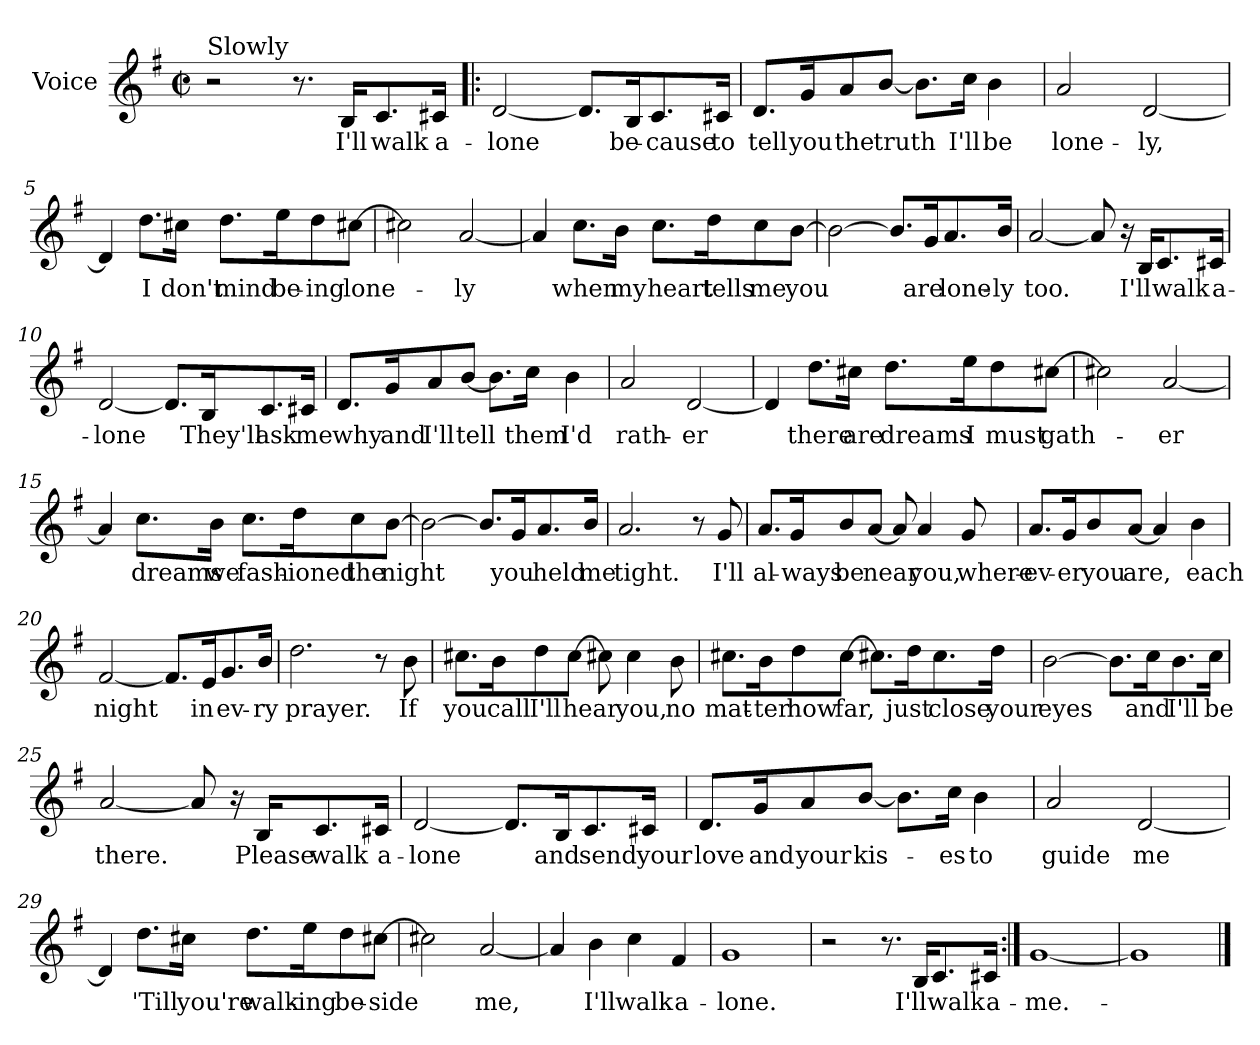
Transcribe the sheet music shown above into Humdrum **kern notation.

**kern	**text
*part1	*part1
*staff1	*staff1
*I"Voice	*
*clefG2	*
*k[f#]	*
*G:	*
*M2/2	*
*met(c|)	*
=1	=1
!LO:TX:a:t=Slowly	!
2r	.
8.r	.
16B/L	I'll
8.c/	walk
16c#X/J	a-
=2!|:	=2!|:
[2d/	-lone
8.d/L]	.
16B/	be-
8.c/	-cause
16c#X/J	to
=3	=3
8.d/L	tell
16g/	you
8a/	the
[8b/J	truth
8.b\L]	.
16cc\J	I'll
4b\	be
=4	=4
2a/	lone-
[2d/	-ly,
!!LO:LB:g=z
=5	=5
4d/]	.
8.dd\L	I
16cc#X\J	don't
8.dd\L	mind
16ee\	be-
8dd\	-ing
[8cc#X\J	lone-
=6	=6
2cc#X\]	.
[2a/	-ly
=7	=7
4a/]	.
8.cc\L	when
16b\J	my
8.cc\L	heart
16dd\	tells
8cc\	me
[8b\J	you
=8	=8
2b\_	.
8.b/L]	.
16g/	are
8.a/	lone-
16b/J	-ly
!!LO:LB:g=z
=9	=9
[2a/	too.
8a/]	.
16r	.
16B/L	I'll
8.c/	walk
16c#X/J	a-
=10	=10
[2d/	-lone
8.d/L]	.
16B/	They'll
8.c/	ask
16c#X/J	me
=11	=11
8.d/L	why
16g/	and
8a/	I'll
[8b/J	tell
8.b\L]	.
16cc\J	them
4b\	I'd
=12	=12
2a/	rath-
[2d/	-er
!!LO:LB:g=z
=13	=13
4d/]	.
8.dd\L	there
16cc#X\J	are
8.dd\L	dreams
16ee\	I
8dd\	must
[8cc#X\J	gath-
=14	=14
2cc#X\]	.
[2a/	-er
=15	=15
4a/]	.
8.cc\L	dreams
16b\J	we
8.cc\L	fash-
16dd\	-ioned
8cc\	the
[8b\J	night
=16	=16
2b\_	.
8.b/L]	.
16g/	you
8.a/	held
16b/J	me
!!LO:LB:g=z
=17	=17
2.a/	tight.
8r	.
8g/	I'll
=18	=18
8.a/L	al-
16g/	-ways
8b/	be
[8a/J	near
8a/]	.
4a/	you,
8g/	where-
=19	=19
8.a/L	-ev-
16g/	-er
8b/	you
[8a/J	are,
4a/]	.
4b\	each
=20	=20
[2f#/	night
8.f#/L]	.
16e/	in
8.g/	ev-
16b/J	-ry
!!LO:LB:g=z
=21	=21
2.dd\	prayer.
8r	.
8b\	If
=22	=22
8.cc#X\L	you
16b\	call
8dd\	I'll
[8cc#\J	hear
8cc#X\]	.
4cc#\	you,
8b\	no
=23	=23
8.cc#X\L	mat-
16b\	-ter
8dd\	how
[8cc#\J	far,
8.cc#X\L]	.
16dd\	just
8.cc#\	close
16dd\J	your
=24	=24
[2b\	eyes
8.b\L]	.
16cc\	and
8.b\	I'll
16cc\J	be
!!LO:LB:g=z
=25	=25
[2a/	there.
8a/]	.
16r	.
16B/L	Please
8.c/	walk
16c#X/J	a-
=26	=26
[2d/	-lone
8.d/L]	.
16B/	and
8.c/	send
16c#X/J	your
=27	=27
8.d/L	love
16g/	and
8a/	your
[8b/J	kis-
8.b\L]	.
16cc\J	-es
4b\	to
=28	=28
2a/	guide
[2d/	me
!!LO:LB:g=z
=29	=29
4d/]	.
8.dd\L	'Till
16cc#X\J	you're
8.dd\L	walk-
16ee\	-ing
8dd\	be-
[8cc#X\J	-side
=30	=30
2cc#X\]	.
[2a/	me,
=31	=31
4a/]	.
4b\	I'll
4cc\	walk
4f#/	a-
=32	=32
1g	-lone.
=33	=33
2r	.
8.r	.
16B/L	I'll
8.c/	walk
16c#X/J	a-
=34:|!	=34:|!
[1g	-me.-
=35	=35
1g]	.
==	==
*-	*-
